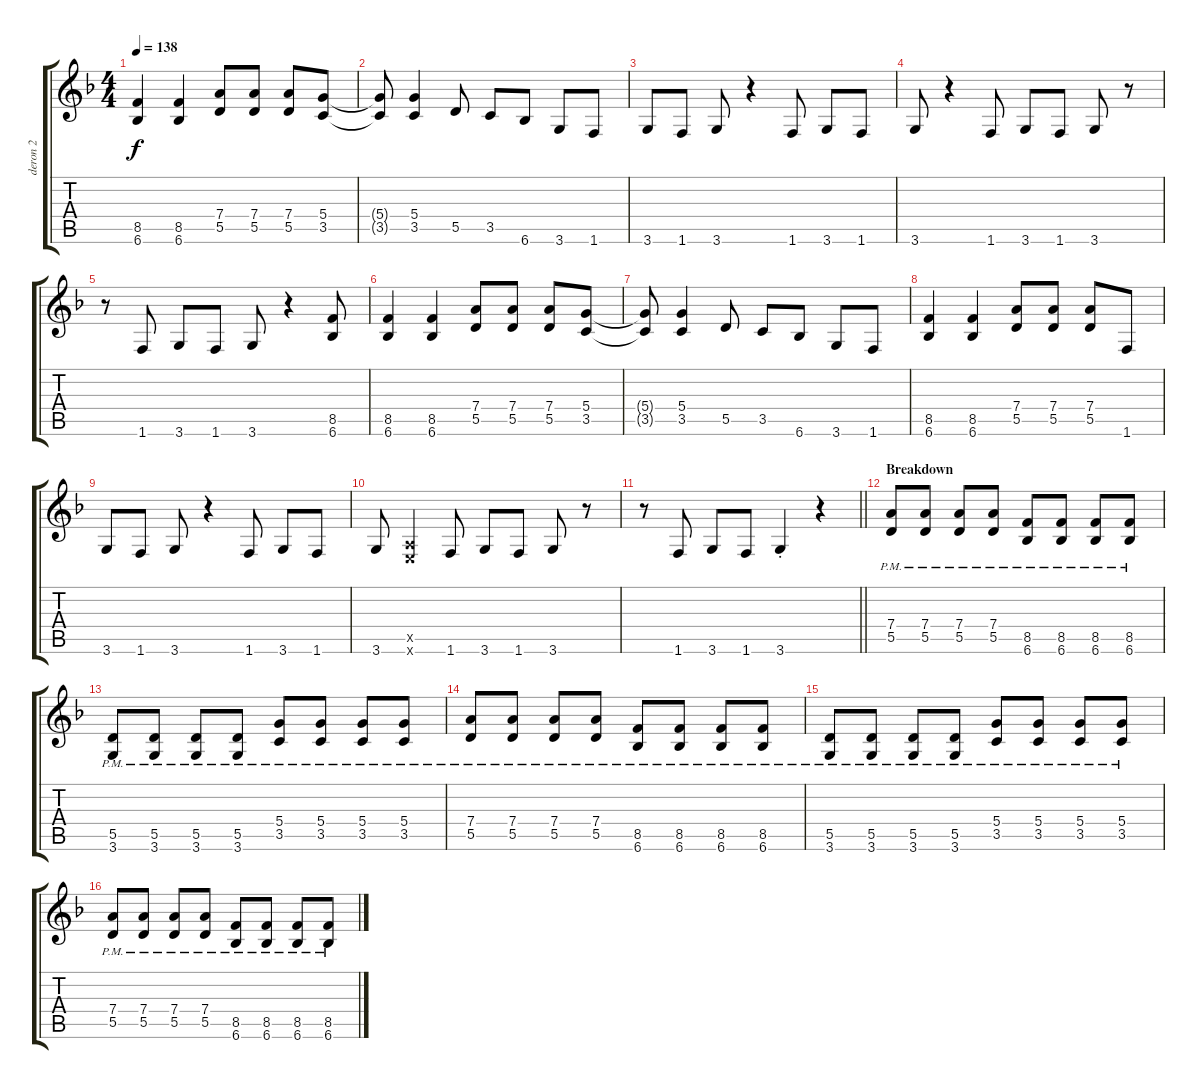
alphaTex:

\track ("deron 2" "deron 2") {instrument distortionguitar}
\staff {score tabs}
\tuning (E4 B3 G3 D3 A2 E2) {hide}
\ts (4 4)
\tempo 138
\clef g2
\ks f
(8.5 6.6).4{dy f balance 16} (8.5 6.6).4 (7.4 5.5).8 (7.4 5.5).8 (7.4 5.5).8 (5.4 3.5).8 |
(5.4{t} 3.5{t}).8 (5.4 3.5).4 5.5.8 3.5.8 6.6.8 3.6.8 1.6.8 |
3.6.8 1.6.8 3.6.8 r.4 1.6.8 3.6.8 1.6.8 |
3.6.8 r.4 1.6.8 3.6.8 1.6.8 3.6.8 r.8 |
r.8 1.6.8 3.6.8 1.6.8 3.6.8 r.4 (8.5 6.6).8 |
(8.5 6.6).4 (8.5 6.6).4 (7.4 5.5).8 (7.4 5.5).8 (7.4 5.5).8 (5.4 3.5).8 |
(5.4{t} 3.5{t}).8 (5.4 3.5).4 5.5.8 3.5.8 6.6.8 3.6.8 1.6.8 |
(8.5 6.6).4 (8.5 6.6).4 (7.4 5.5).8 (7.4 5.5).8 (7.4 5.5).8 1.6.8 |
3.6.8 1.6.8 3.6.8 r.4 1.6.8 3.6.8 1.6.8 |
3.6.8 (0.5{x} 0.6{x}).4 1.6.8 3.6.8 1.6.8 3.6.8 r.8 |
\barLineRight lightlight
r.8 1.6.8 3.6.8 1.6.8 3.6{st}.4 r.4 |
\section ("" "Breakdown")
(7.4{pm} 5.5{pm}).8 (7.4{pm} 5.5{pm}).8 (7.4{pm} 5.5{pm}).8 (7.4{pm} 5.5{pm}).8 (8.5{pm} 6.6{pm}).8 (8.5{pm} 6.6{pm}).8 (8.5{pm} 6.6{pm}).8 (8.5{pm} 6.6{pm}).8 |
(5.5{pm} 3.6{pm}).8 (5.5{pm} 3.6{pm}).8 (5.5{pm} 3.6{pm}).8 (5.5{pm} 3.6{pm}).8 (5.4{pm} 3.5{pm}).8 (5.4{pm} 3.5{pm}).8 (5.4{pm} 3.5{pm}).8 (5.4{pm} 3.5{pm}).8 |
(7.4{pm} 5.5{pm}).8 (7.4{pm} 5.5{pm}).8 (7.4{pm} 5.5{pm}).8 (7.4{pm} 5.5{pm}).8 (8.5{pm} 6.6{pm}).8 (8.5{pm} 6.6{pm}).8 (8.5{pm} 6.6{pm}).8 (8.5{pm} 6.6{pm}).8 |
(5.5{pm} 3.6{pm}).8 (5.5{pm} 3.6{pm}).8 (5.5{pm} 3.6{pm}).8 (5.5{pm} 3.6{pm}).8 (5.4{pm} 3.5{pm}).8 (5.4{pm} 3.5{pm}).8 (5.4{pm} 3.5{pm}).8 (5.4{pm} 3.5{pm}).8 |
(7.4{pm} 5.5{pm}).8 (7.4{pm} 5.5{pm}).8 (7.4{pm} 5.5{pm}).8 (7.4{pm} 5.5{pm}).8 (8.5{pm} 6.6{pm}).8 (8.5{pm} 6.6{pm}).8 (8.5{pm} 6.6{pm}).8 (8.5{pm} 6.6{pm}).8
